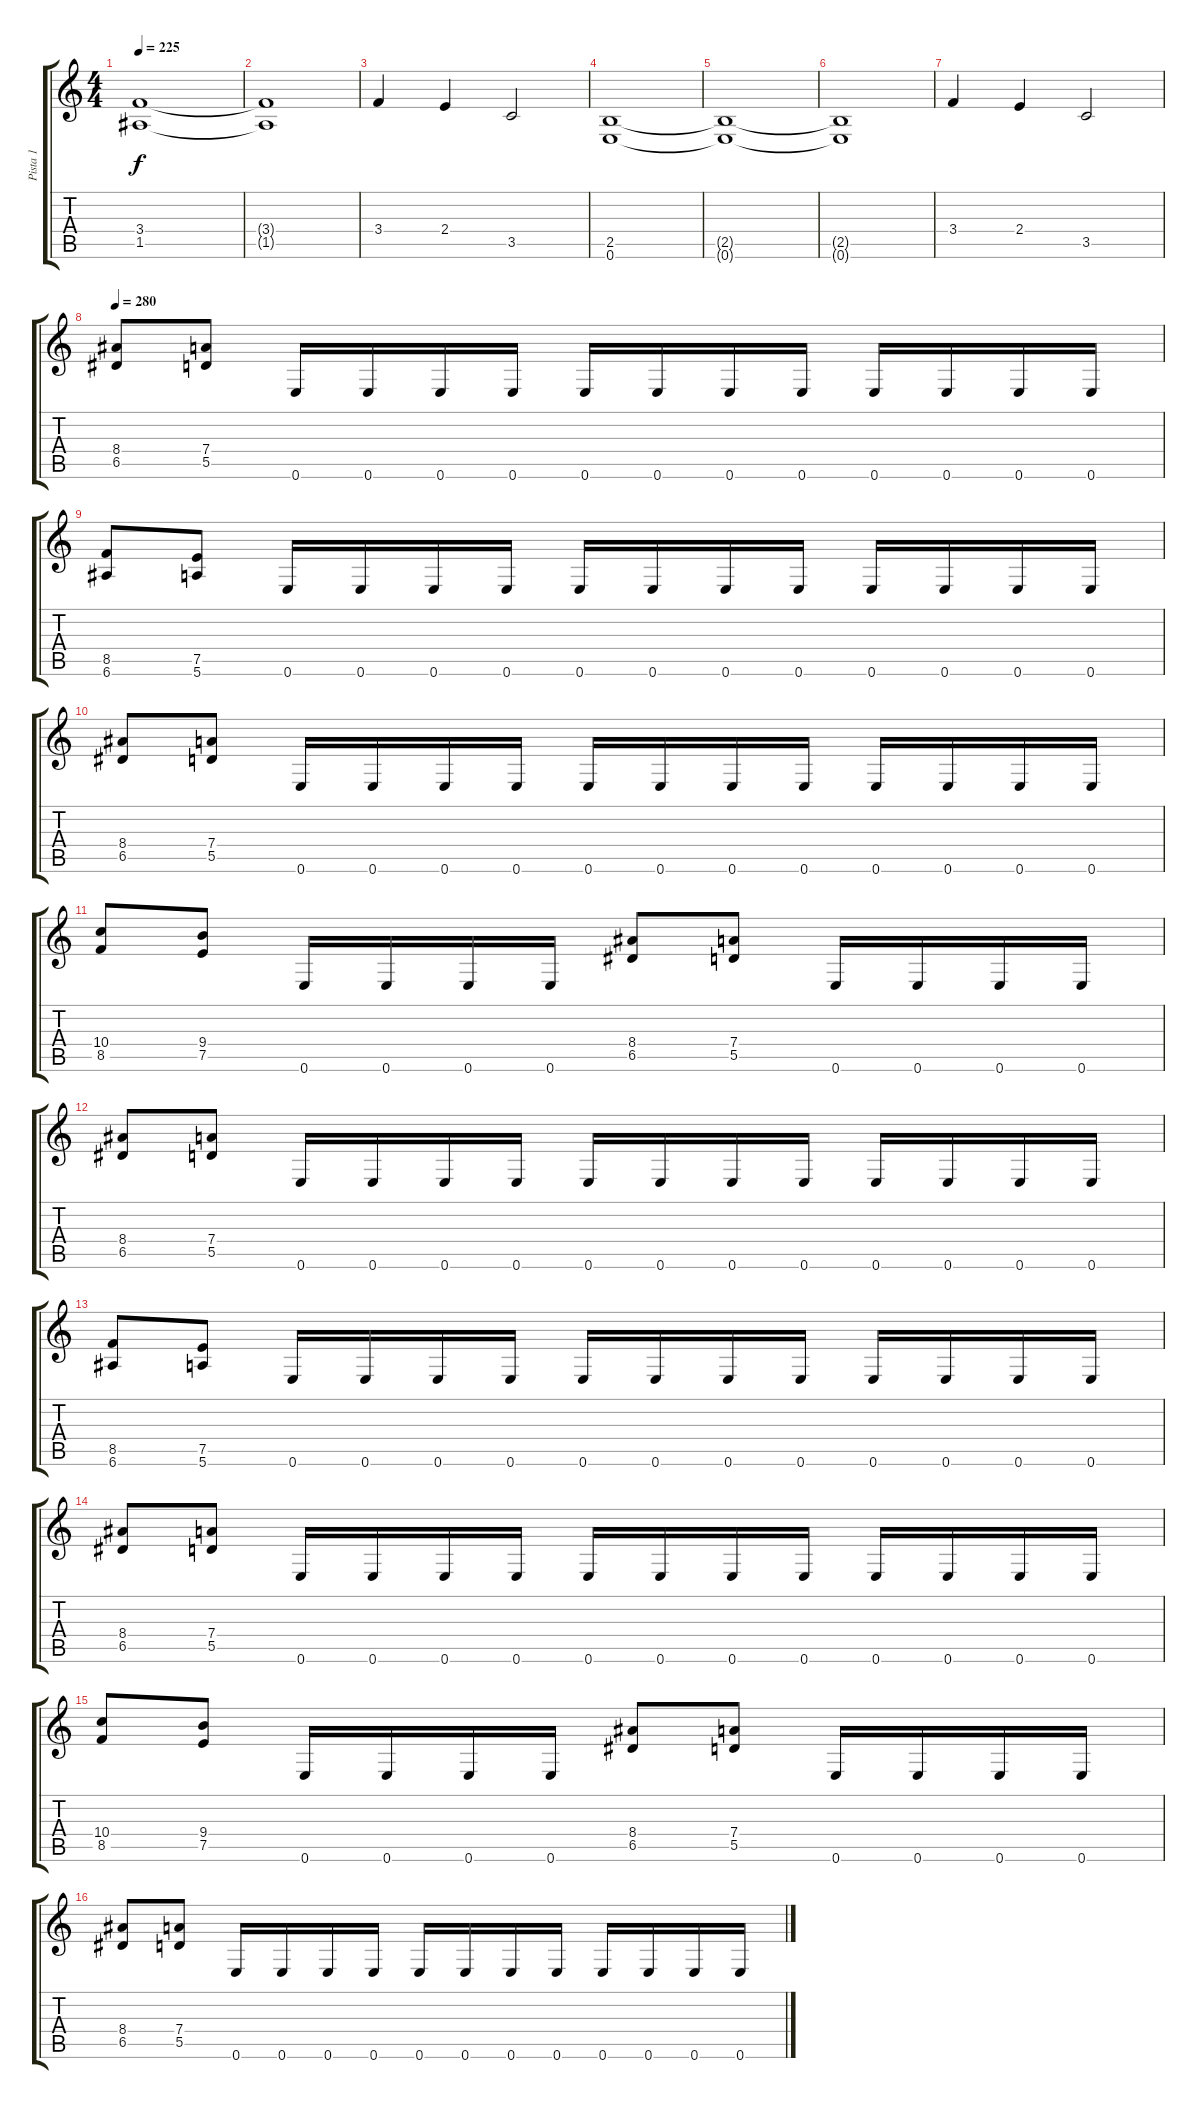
\track ("Pista 1" "Pista 1") {instrument distortionguitar}
\staff {score tabs}
\tuning (E4 B3 G3 D3 A2 E2) {hide}
\ts (4 4)
\tempo 225
\clef g2
\ks c
(3.4{t} 1.5{t}).1{dy f} |
(3.4{t} 1.5{t}).1 |
3.4.4 2.4.4 3.5.2 |
(2.5 0.6).1 |
(2.5{t} 0.6{t}).1 |
(2.5{t} 0.6{t}).1 |
3.4.4 2.4.4 3.5.2 |
\tempo 280
(8.4 6.5).8 (7.4 5.5).8 0.6.16 0.6.16 0.6.16 0.6.16 0.6.16 0.6.16 0.6.16 0.6.16 0.6.16 0.6.16 0.6.16 0.6.16 |
(8.5 6.6).8 (7.5 5.6).8 0.6.16 0.6.16 0.6.16 0.6.16 0.6.16 0.6.16 0.6.16 0.6.16 0.6.16 0.6.16 0.6.16 0.6.16 |
(8.4 6.5).8 (7.4 5.5).8 0.6.16 0.6.16 0.6.16 0.6.16 0.6.16 0.6.16 0.6.16 0.6.16 0.6.16 0.6.16 0.6.16 0.6.16 |
(10.4 8.5).8 (9.4 7.5).8 0.6.16 0.6.16 0.6.16 0.6.16 (8.4 6.5).8 (7.4 5.5).8 0.6.16 0.6.16 0.6.16 0.6.16 |
(8.4 6.5).8 (7.4 5.5).8 0.6.16 0.6.16 0.6.16 0.6.16 0.6.16 0.6.16 0.6.16 0.6.16 0.6.16 0.6.16 0.6.16 0.6.16 |
(8.5 6.6).8 (7.5 5.6).8 0.6.16 0.6.16 0.6.16 0.6.16 0.6.16 0.6.16 0.6.16 0.6.16 0.6.16 0.6.16 0.6.16 0.6.16 |
(8.4 6.5).8 (7.4 5.5).8 0.6.16 0.6.16 0.6.16 0.6.16 0.6.16 0.6.16 0.6.16 0.6.16 0.6.16 0.6.16 0.6.16 0.6.16 |
(10.4 8.5).8 (9.4 7.5).8 0.6.16 0.6.16 0.6.16 0.6.16 (8.4 6.5).8 (7.4 5.5).8 0.6.16 0.6.16 0.6.16 0.6.16 |
(8.4 6.5).8 (7.4 5.5).8 0.6.16 0.6.16 0.6.16 0.6.16 0.6.16 0.6.16 0.6.16 0.6.16 0.6.16 0.6.16 0.6.16 0.6.16
